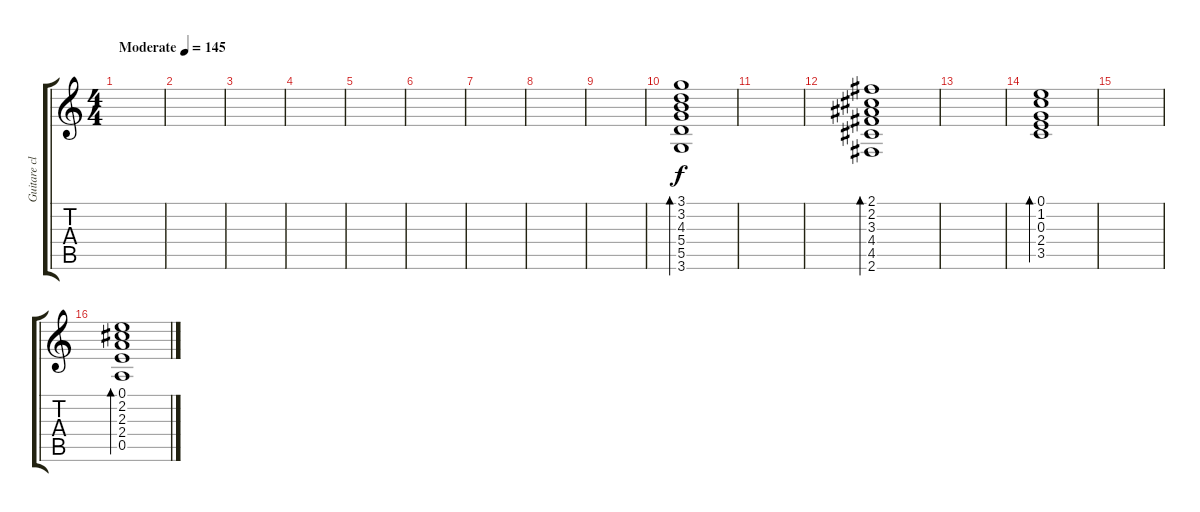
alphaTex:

\track ("Guitare clean" "Guitare cl") {instrument electricguitarclean}
\staff {score tabs}
\tuning (E4 B3 G3 D3 A2 E2) {hide}
\ts (4 4)
\tempo (145 "Moderate")
\clef g2
\ks c
|
|
|
|
|
|
|
|
|
(3.1 3.2 4.3 5.4 5.5 3.6).1{bd 480} |
|
(2.1 2.2 3.3 4.4 4.5 2.6).1{bd 480} |
|
(0.1 1.2 0.3 2.4 3.5).1{bd 480} |
|
(0.1 2.2 2.3 2.4 0.5).1{bd 480}
